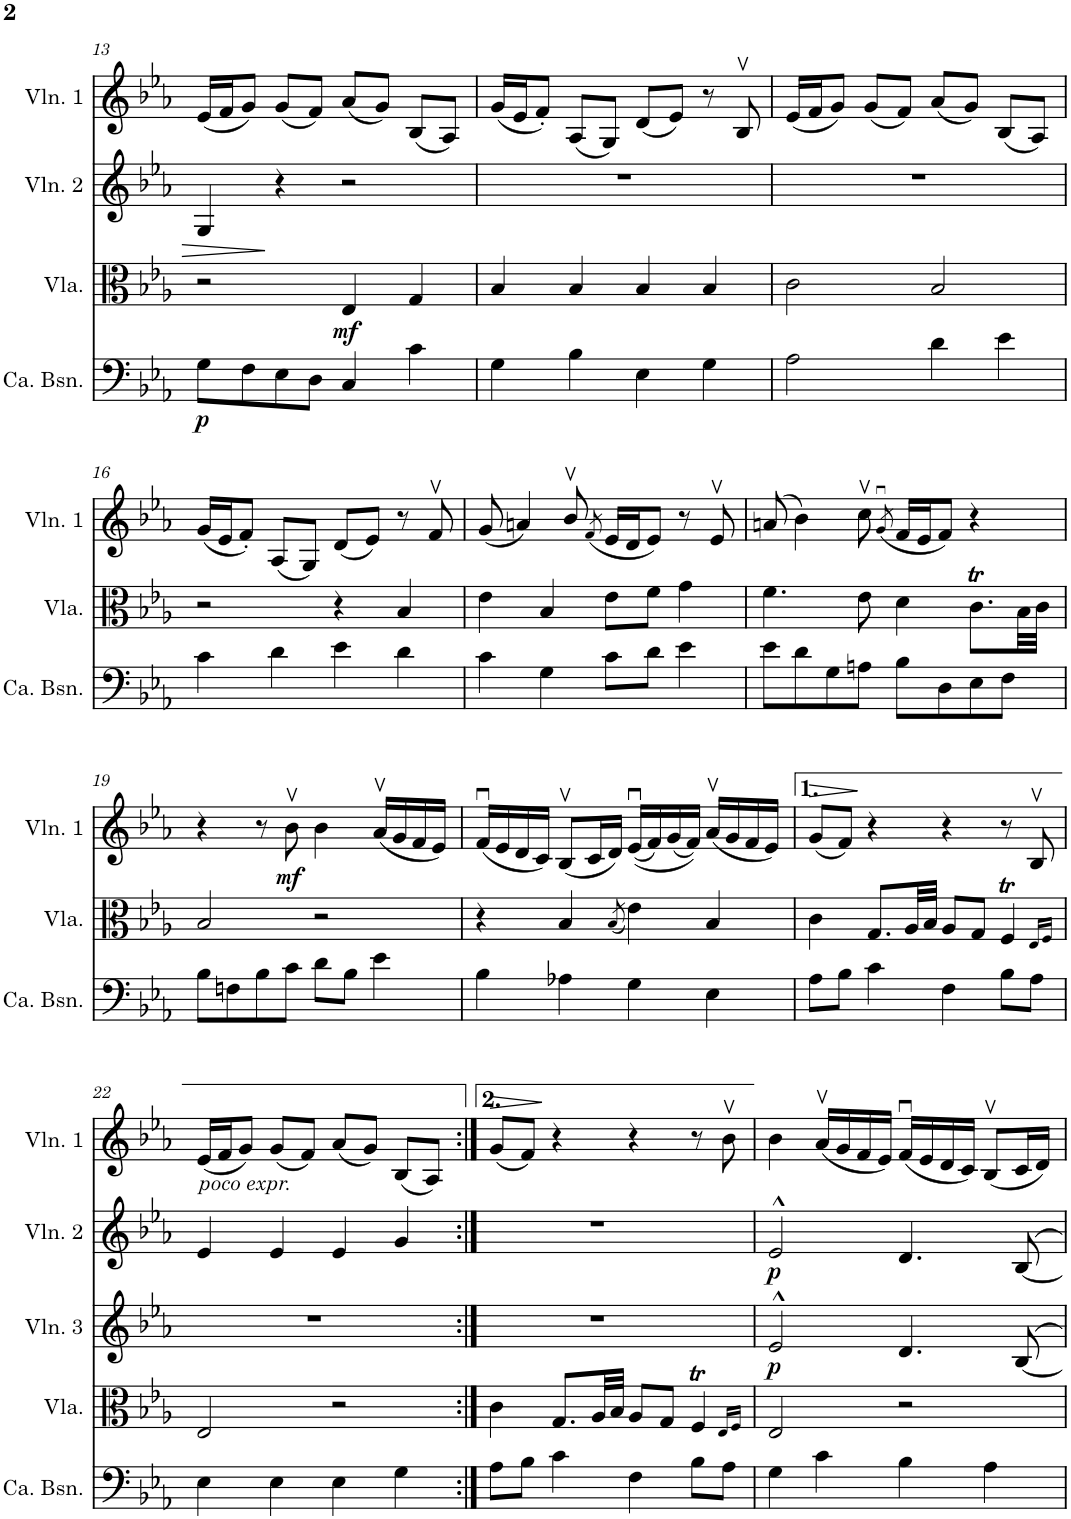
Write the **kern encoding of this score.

**kern	**dynam	**kern	**dynam	**kern	**dynam	**kern	**dynam	**kern	**dynam
*part5	*part5	*part4	*part4	*part3	*part3	*part2	*part2	*part1	*part1
*staff5	*staff5	*staff4	*staff4	*staff3	*staff3	*staff2	*staff2	*staff1	*staff1
*I"Contrabassen	*	*I"Altviool	*	*I"Violen 3	*	*I"Violen 2	*	*I"Violen 1	*
*I'Ca. Bsn.	*	*	*	*I'Vln. 3	*	*I'Vln. 2	*	*I'Vln. 1	*
!!LO:PB:g=z
*clefF4	*	*clefC3	*	*clefG2	*	*clefG2	*	*clefG2	*
*Trd7c12	*	*	*	*	*	*	*	*	*
*k[b-e-a-]	*	*k[b-e-a-]	*	*k[b-e-a-]	*	*k[b-e-a-]	*	*k[b-e-a-]	*
*M4/4	*	*M4/4	*	*M4/4	*	*M4/4	*	*M4/4	*
*met(c)	*	*met(c)	*	*met(c)	*	*met(c)	*	*met(c)	*
=13	=13	=13	=13	=13	=13	=13	=13	=13	=13
!	!LO:DY:b	!	!	!	!	!	!	!	!
8G\L	p	2r	.	1r	.	4G/	.	(16e-/LL	.
.	.	.	.	.	.	.	.	16f/J	.
8F\	.	.	.	.	.	.	.	8g/J)	.
8E-\	.	.	.	.	.	4r	.	(8g/L	.
8D\J	.	.	.	.	.	.	.	8f/J)	.
!	!	!	!LO:DY:b	!	!	!	!	!	!
4C/	.	4E-/	mf	.	.	2r	.	(8a-/L	.
.	.	.	.	.	.	.	.	8g/J)	.
4c\	.	4G/	.	.	.	.	.	(8B-/L	.
.	.	.	.	.	.	.	.	8A-/J)	.
=14	=14	=14	=14	=14	=14	=14	=14	=14	=14
4G\	.	4B-/	.	1r	.	1r	.	(16g/LL	.
.	.	.	.	.	.	.	.	16e-/J	.
.	.	.	.	.	.	.	.	8f'/J)	.
4B-\	.	4B-/	.	.	.	.	.	(8A-/L	.
.	.	.	.	.	.	.	.	8G/J)	.
4E-\	.	4B-/	.	.	.	.	.	(8d/L	.
.	.	.	.	.	.	.	.	8e-/J)	.
4G\	.	4B-/	.	.	.	.	.	8r	.
.	.	.	.	.	.	.	.	8B-v/	.
=15	=15	=15	=15	=15	=15	=15	=15	=15	=15
2A-\	.	2c\	.	1r	.	1r	.	(16e-/LL	.
.	.	.	.	.	.	.	.	16f/J	.
.	.	.	.	.	.	.	.	8g/J)	.
.	.	.	.	.	.	.	.	(8g/L	.
.	.	.	.	.	.	.	.	8f/J)	.
4d\	.	2B-/	.	.	.	.	.	(8a-/L	.
.	.	.	.	.	.	.	.	8g/J)	.
4e-\	.	.	.	.	.	.	.	(8B-/L	.
.	.	.	.	.	.	.	.	8A-/J)	.
!!LO:LB:g=z
=16	=16	=16	=16	=16	=16	=16	=16	=16	=16
4c\	.	2r	.	1r	.	1r	.	(16g/LL	.
.	.	.	.	.	.	.	.	16e-/J	.
.	.	.	.	.	.	.	.	8f'/J)	.
4d\	.	.	.	.	.	.	.	(8A-/L	.
.	.	.	.	.	.	.	.	8G/J)	.
4e-\	.	4r	.	.	.	.	.	(8d/L	.
.	.	.	.	.	.	.	.	8e-/J)	.
4d\	.	4B-/	.	.	.	.	.	8r	.
.	.	.	.	.	.	.	.	8fv/	.
=17	=17	=17	=17	=17	=17	=17	=17	=17	=17
4c\	.	4e-\	.	1r	.	1r	.	(8g/	.
.	.	.	.	.	.	.	.	4an/)	.
4G\	.	4B-/	.	.	.	.	.	.	.
.	.	.	.	.	.	.	.	8b-v/	.
.	.	.	.	.	.	.	.	(8qf/	.
8c\L	.	8e-\L	.	.	.	.	.	16e-/LL	.
.	.	.	.	.	.	.	.	16d/J	.
8d\J	.	8f\J	.	.	.	.	.	8e-/J)	.
4e-\	.	4g\	.	.	.	.	.	8r	.
.	.	.	.	.	.	.	.	8e-v/	.
=18	=18	=18	=18	=18	=18	=18	=18	=18	=18
8e-\L	.	4.f\	.	1r	.	1r	.	(8an/	.
8d\	.	.	.	.	.	.	.	4b-\)	.
8G\	.	.	.	.	.	.	.	.	.
8An\J	.	8e-\	.	.	.	.	.	8ccv\	.
.	.	.	.	.	.	.	.	(8qgu/	.
8B-\L	.	4d\	.	.	.	.	.	16f/LL	.
.	.	.	.	.	.	.	.	16e-/J	.
8D\	.	.	.	.	.	.	.	8f/J)	.
8E-\	.	8.cT\L	.	.	.	.	.	4r	.
8F\J	.	.	.	.	.	.	.	.	.
.	.	32B-\LL	.	.	.	.	.	.	.
.	.	32c\JJJ	.	.	.	.	.	.	.
!!LO:LB:g=z
=19	=19	=19	=19	=19	=19	=19	=19	=19	=19
8B-\L	.	2B-/	.	1r	.	1r	.	4r	.
8Fn\	.	.	.	.	.	.	.	.	.
8B-\	.	.	.	.	.	.	.	8r	.
!	!	!	!	!	!	!	!	!	!LO:DY:b
8c\J	.	.	.	.	.	.	.	8b-v\	mf
8d\L	.	2r	.	.	.	.	.	4b-\	.
8B-\J	.	.	.	.	.	.	.	.	.
4e-\	.	.	.	.	.	.	.	(16a-v/LL	.
.	.	.	.	.	.	.	.	16g/	.
.	.	.	.	.	.	.	.	16f/	.
.	.	.	.	.	.	.	.	16e-/JJ)	.
=20	=20	=20	=20	=20	=20	=20	=20	=20	=20
4B-\	.	4r	.	1r	.	1r	.	(16fu/LL	.
.	.	.	.	.	.	.	.	16e-/	.
.	.	.	.	.	.	.	.	16d/	.
.	.	.	.	.	.	.	.	16c/JJ)	.
4A-X\	.	4B-/	.	.	.	.	.	(8B-v/L	.
.	.	.	.	.	.	.	.	16c/L	.
.	.	.	.	.	.	.	.	16d/JJ)	.
.	.	(8qB-/	.	.	.	.	.	.	.
4G\	.	4e-\)	.	.	.	.	.	((16e-u/LL	.
.	.	.	.	.	.	.	.	16f/)	.
.	.	.	.	.	.	.	.	(16g/	.
.	.	.	.	.	.	.	.	16f/JJ))	.
4E-\	.	4B-/	.	.	.	.	.	(16a-v/LL	.
.	.	.	.	.	.	.	.	16g/	.
.	.	.	.	.	.	.	.	16f/	.
.	.	.	.	.	.	.	.	16e-/JJ)	.
=21	=21	=21	=21	=21	=21	=21	=21	=21	=21
!	!	!	!	!	!	!	!	!	!LO:HP:b
8A-\L	.	4c\	.	1r	.	1r	.	(8g/L	>
8B-\J	.	.	.	.	.	.	.	8f/J)	.
4c\	.	8.G/L	.	.	.	.	.	4r	]
.	.	32A-/LL	.	.	.	.	.	.	.
.	.	32B-/JJJ	.	.	.	.	.	.	.
4F\	.	8A-/L	.	.	.	.	.	4r	.
.	.	8G/J	.	.	.	.	.	.	.
8B-\L	.	4FT/	.	.	.	.	.	8r	.
8A-\J	.	.	.	.	.	.	.	8B-v/	.
.	.	16qE-/LL	.	.	.	.	.	.	.
.	.	16qF/JJ	.	.	.	.	.	.	.
!!LO:LB:g=z
=22	=22	=22	=22	=22	=22	=22	=22	=22	=22
!	!	!	!	!	!	!	!	!LO:TX:b:i:t=poco expr.	!
4E-\	.	2E-/	.	1r	.	4e-/	.	(16e-/LL	.
.	.	.	.	.	.	.	.	16f/J	.
.	.	.	.	.	.	.	.	8g/J)	.
4E-\	.	.	.	.	.	4e-/	.	(8g/L	.
.	.	.	.	.	.	.	.	8f/J)	.
4E-\	.	2r	.	.	.	4e-/	.	(8a-/L	.
.	.	.	.	.	.	.	.	8g/J)	.
4G\	.	.	.	.	.	4g/	.	(8B-/L	.
.	.	.	.	.	.	.	.	8A-/J)	.
=23:|!	=23:|!	=23:|!	=23:|!	=23:|!	=23:|!	=23:|!	=23:|!	=23:|!	=23:|!
!	!	!	!	!	!	!	!	!	!LO:HP:b
8A-\L	.	4c\	.	1r	.	1r	.	(8g/L	>
8B-\J	.	.	.	.	.	.	.	8f/J)	.
4c\	.	8.G/L	.	.	.	.	.	4r	]
.	.	32A-/LL	.	.	.	.	.	.	.
.	.	32B-/JJJ	.	.	.	.	.	.	.
4F\	.	8A-/L	.	.	.	.	.	4r	.
.	.	8G/J	.	.	.	.	.	.	.
8B-\L	.	4FT/	.	.	.	.	.	8r	.
8A-\J	.	.	.	.	.	.	.	8b-v\	.
.	.	16qE-/LL	.	.	.	.	.	.	.
.	.	16qF/JJ	.	.	.	.	.	.	.
=24	=24	=24	=24	=24	=24	=24	=24	=24	=24
!	!	!	!	!	!LO:DY:b	!	!LO:DY:b	!	!
4G\	.	2E-/	.	2e-^^/	p	2e-^^/	p	4b-\	.
4c\	.	.	.	.	.	.	.	(16a-v/LL	.
.	.	.	.	.	.	.	.	16g/	.
.	.	.	.	.	.	.	.	16f/	.
.	.	.	.	.	.	.	.	16e-/JJ)	.
4B-\	.	2r	.	4.d/	.	4.d/	.	(16fu/LL	.
.	.	.	.	.	.	.	.	16e-/	.
.	.	.	.	.	.	.	.	16d/	.
.	.	.	.	.	.	.	.	16c/JJ)	.
4A-\	.	.	.	.	.	.	.	(8B-v/L	.
.	.	.	.	[8B-/	.	[8B-/	.	16c/L	.
.	.	.	.	.	.	.	.	16d/JJ)	.
=	=	=	=	=	=	=	=	=	=
*-	*-	*-	*-	*-	*-	*-	*-	*-	*-
